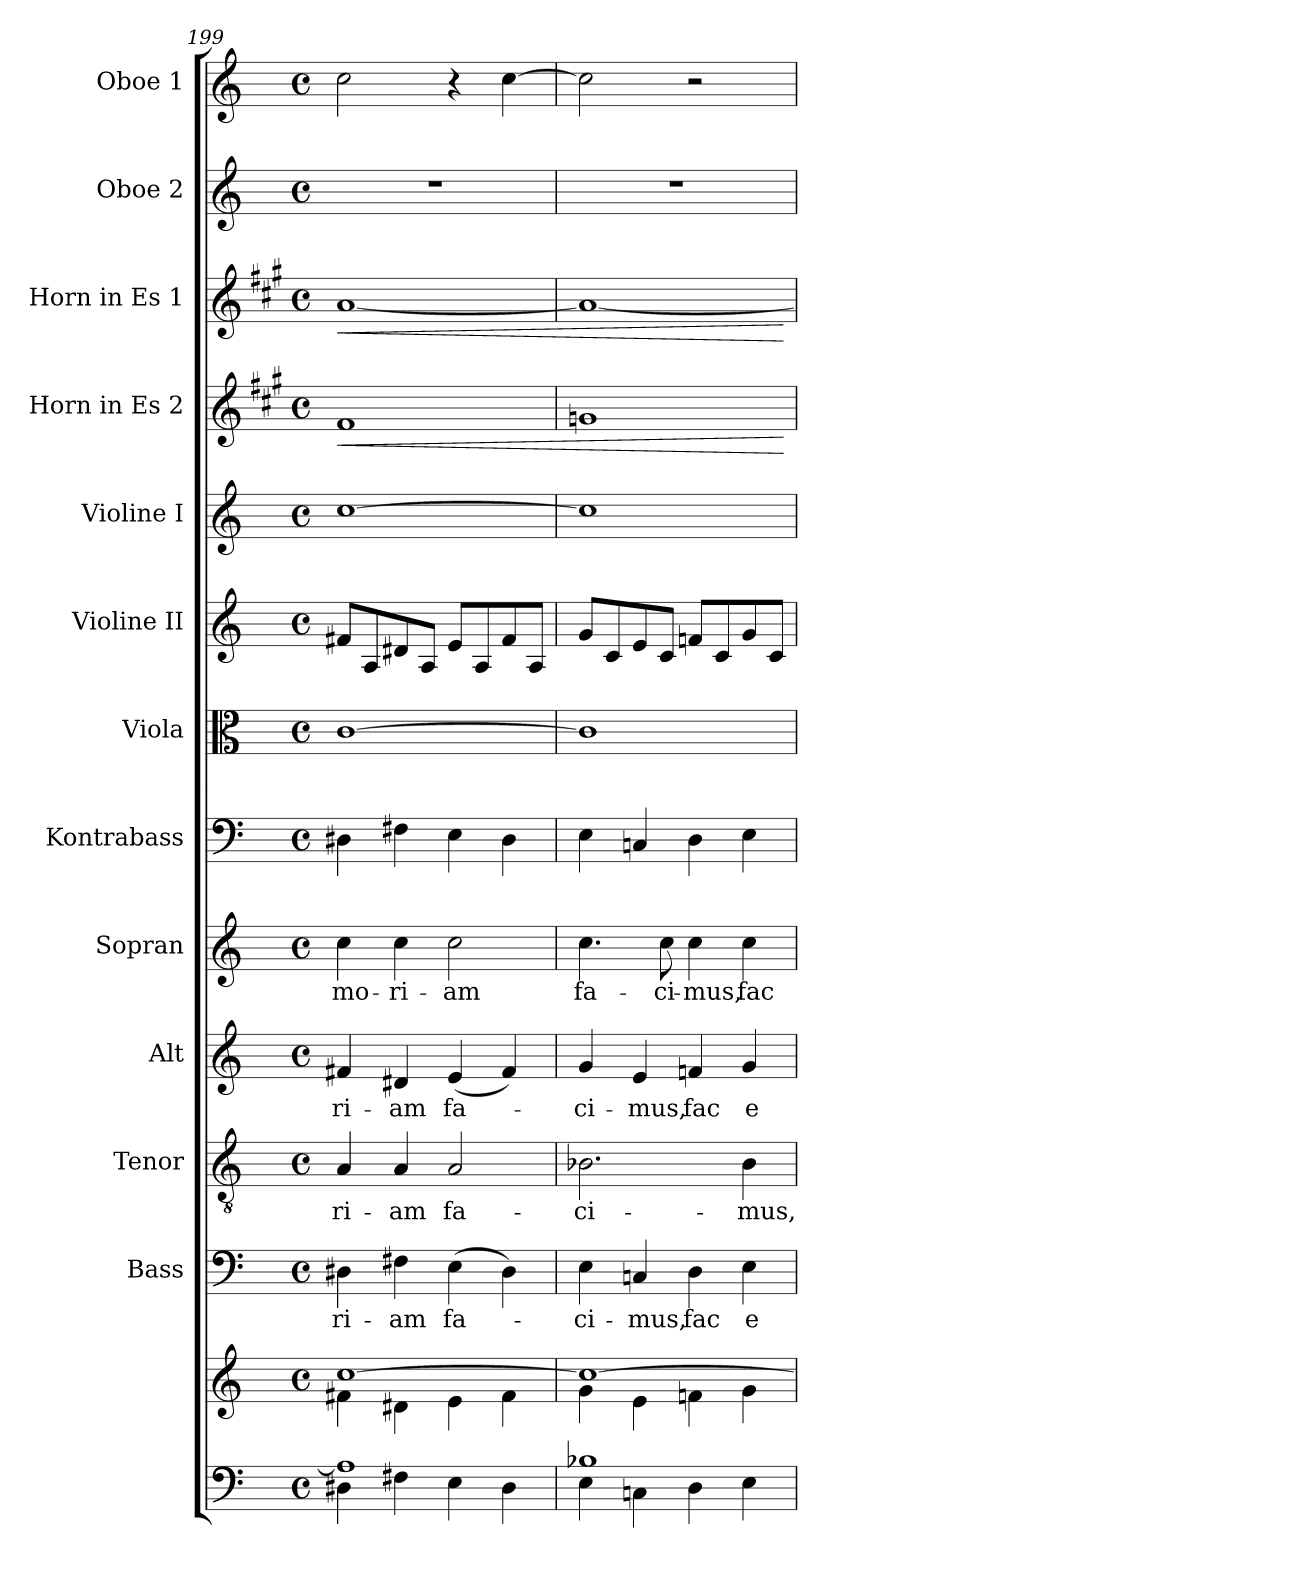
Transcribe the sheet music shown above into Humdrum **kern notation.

**kern	**kern	**kern	**text	**kern	**text	**kern	**text	**kern	**text	**kern	**kern	**kern	**kern	**kern	**dynam	**kern	**dynam	**kern	**kern
*part13	*part13	*part12	*part12	*part11	*part11	*part10	*part10	*part9	*part9	*part8	*part7	*part6	*part5	*part4	*part4	*part3	*part3	*part2	*part1
*staff14	*staff13	*staff12	*staff12	*staff11	*staff11	*staff10	*staff10	*staff9	*staff9	*staff8	*staff7	*staff6	*staff5	*staff4	*staff4	*staff3	*staff3	*staff2	*staff1
*	*	*I"Bass	*	*I"Tenor	*	*I"Alt	*	*I"Sopran	*	*I"Kontrabass	*I"Viola	*I"Violine II	*I"Violine I	*I"Horn in Es 2	*	*I"Horn in Es 1	*	*I"Oboe 2	*I"Oboe 1
*	*	*I'B.	*	*I'T.	*	*I'A.	*	*I'S.	*	*I'Kb.	*I'Vla.	*I'Vl. II	*I'Vl. I	*I'Hr. 2	*	*I'Hr. 1	*	*I'Ob. 2	*I'Ob. 1
*clefF4	*clefG2	*clefF4	*	*clefGv2	*	*clefG2	*	*clefG2	*	*clefF4	*clefC3	*clefG2	*clefG2	*clefG2	*	*clefG2	*	*clefG2	*clefG2
*	*	*	*	*	*	*	*	*	*	*ITrd7c12	*	*	*	*ITrd5c9	*	*ITrd5c9	*	*	*
*k[]	*k[]	*k[]	*	*k[]	*	*k[]	*	*k[]	*	*k[]	*k[]	*k[]	*k[]	*k[]	*	*k[]	*	*k[]	*k[]
*C:	*C:	*C:	*	*C:	*	*C:	*	*C:	*	*C:	*C:	*C:	*C:	*C:	*	*C:	*	*C:	*C:
*M4/4	*M4/4	*M4/4	*	*M4/4	*	*M4/4	*	*M4/4	*	*M4/4	*M4/4	*M4/4	*M4/4	*M4/4	*	*M4/4	*	*M4/4	*M4/4
*met(c)	*met(c)	*met(c)	*	*met(c)	*	*met(c)	*	*met(c)	*	*met(c)	*met(c)	*met(c)	*met(c)	*met(c)	*	*met(c)	*	*met(c)	*met(c)
=199	=199	=199	=199	=199	=199	=199	=199	=199	=199	=199	=199	=199	=199	=199	=199	=199	=199	=199	=199
*^	*^	*	*	*	*	*	*	*	*	*	*	*	*	*	*	*	*	*	*
!	!	!	!	!	!LO:LY:b	!	!LO:LY:b	!	!LO:LY:b	!	!LO:LY:b	!	!	!	!	!	!LO:HP:b	!	!LO:HP:b	!	!
1A]	4D#X\	[>1cc	4f#X\	4D#X\	-ri-	4A/	-ri-	4f#X/	-ri-	4cc\	-mo-	4DD#X\	[1c	8f#X/L	[1cc	1A	<	[1c	<	1r	2cc\
.	.	.	.	.	.	.	.	.	.	.	.	.	.	8A/	.	.	.	.	.	.	.
!	!	!	!	!	!LO:LY:b	!	!LO:LY:b	!	!LO:LY:b	!	!LO:LY:b	!	!	!	!	!	!	!	!	!	!
.	4F#X\	.	4d#X\	4F#X\	-am	4A/	-am	4d#X/	-am	4cc\	-ri-	4FF#X\	.	8d#X/	.	.	.	.	.	.	.
.	.	.	.	.	.	.	.	.	.	.	.	.	.	8A/J	.	.	.	.	.	.	.
!	!	!	!	!	!LO:LY:b	!	!LO:LY:b	!	!LO:LY:b	!	!LO:LY:b	!	!	!	!	!	!	!	!	!	!
.	4E\	.	4e\	(>4E\	fa-	2A/	fa-	(<4e/	fa-	2cc\	-am	4EE\	.	8e/L	.	.	.	.	.	.	4r
.	.	.	.	.	.	.	.	.	.	.	.	.	.	8A/	.	.	.	.	.	.	.
.	4D#\	.	4f#\	4D#\)	.	.	.	4f#/)	.	.	.	4DD#\	.	8f#/	.	.	.	.	.	.	[4cc\
.	.	.	.	.	.	.	.	.	.	.	.	.	.	8A/J	.	.	.	.	.	.	.
=200	=200	=200	=200	=200	=200	=200	=200	=200	=200	=200	=200	=200	=200	=200	=200	=200	=200	=200	=200	=200	=200
!	!	!	!	!	!LO:LY:b	!	!LO:LY:b	!	!LO:LY:b	!	!LO:LY:b	!	!	!	!	!	!	!	!	!	!
1B-X	4E\	1cc_	4g\	4E\	-ci-	2.B-X\	-ci-	4g/	-ci-	4.cc\	fa-	4EE\	1c]	8g/L	1cc]	1B-X	.	1c_	.	1r	2cc\]
.	.	.	.	.	.	.	.	.	.	.	.	.	.	8c/	.	.	.	.	.	.	.
!	!	!	!	!	!LO:LY:b	!	!	!	!LO:LY:b	!	!	!	!	!	!	!	!	!	!	!	!
.	4Cn\	.	4e\	4Cn/	-mus,	.	.	4e/	-mus,	.	.	4CCn/	.	8e/	.	.	.	.	.	.	.
!	!	!	!	!	!	!	!	!	!	!	!LO:LY:b	!	!	!	!	!	!	!	!	!	!
.	.	.	.	.	.	.	.	.	.	8cc\	-ci-	.	.	8c/J	.	.	.	.	.	.	.
!	!	!	!	!	!LO:LY:b	!	!	!	!LO:LY:b	!	!LO:LY:b	!	!	!	!	!	!	!	!	!	!
.	4D\	.	4fn\	4D\	fac	.	.	4fn/	fac	4cc\	-mus,	4DD\	.	8fn/L	.	.	.	.	.	.	2r
.	.	.	.	.	.	.	.	.	.	.	.	.	.	8c/	.	.	.	.	.	.	.
!	!	!	!	!	!LO:LY:b	!	!LO:LY:b	!	!LO:LY:b	!	!LO:LY:b	!	!	!	!	!	!	!	!	!	!
.	4E\	.	4g\	4E\	e-	4B-\	-mus,	4g/	e-	4cc\	fac	4EE\	.	8g/	.	.	.	.	.	.	.
.	.	.	.	.	.	.	.	.	.	.	.	.	.	8c/J	.	.	.	.	.	.	.
*v	*v	*	*	*	*	*	*	*	*	*	*	*	*	*	*	*	*	*	*	*	*
*	*v	*v	*	*	*	*	*	*	*	*	*	*	*	*	*	*	*	*	*	*
.	.	.	.	.	.	.	.	.	.	.	.	.	.	.	[	.	[	.	.
=	=	=	=	=	=	=	=	=	=	=	=	=	=	=	=	=	=	=	=
*-	*-	*-	*-	*-	*-	*-	*-	*-	*-	*-	*-	*-	*-	*-	*-	*-	*-	*-	*-
